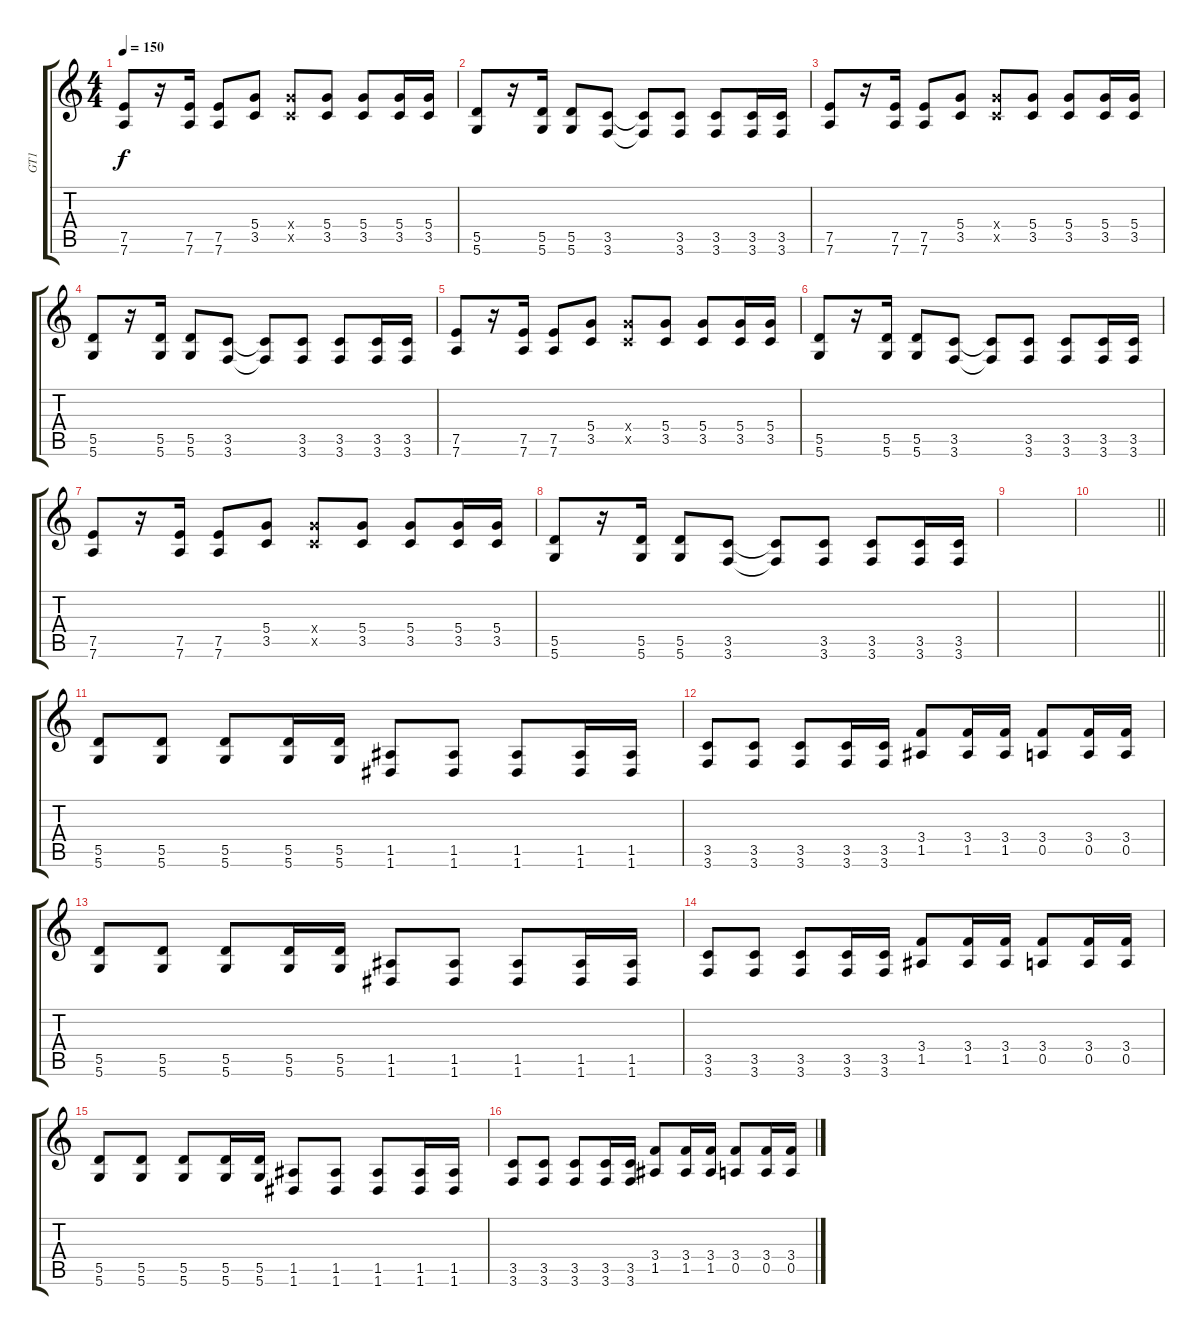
\track ("GT1" "GT1") {instrument distortionguitar}
\staff {score tabs}
\tuning (E4 A3 G3 D3 A2 D2) {hide}
\ts (4 4)
\tempo 150
\clef g2
\ks c
(7.5 7.6).8{dy f} r.16 (7.5 7.6).16 (7.5 7.6).8 (5.4 3.5).8 (5.4{x} 3.5{x}).8 (5.4 3.5).8 (5.4 3.5).8 (5.4 3.5).16 (5.4 3.5).16 |
(5.5 5.6).8 r.16 (5.5 5.6).16 (5.5 5.6).8 (3.5 3.6).8 (3.5{t} 3.6{t}).8 (3.5 3.6).8 (3.5 3.6).8 (3.5 3.6).16 (3.5 3.6).16 |
(7.5 7.6).8 r.16 (7.5 7.6).16 (7.5 7.6).8 (5.4 3.5).8 (5.4{x} 3.5{x}).8 (5.4 3.5).8 (5.4 3.5).8 (5.4 3.5).16 (5.4 3.5).16 |
(5.5 5.6).8 r.16 (5.5 5.6).16 (5.5 5.6).8 (3.5 3.6).8 (3.5{t} 3.6{t}).8 (3.5 3.6).8 (3.5 3.6).8 (3.5 3.6).16 (3.5 3.6).16 |
(7.5 7.6).8 r.16 (7.5 7.6).16 (7.5 7.6).8 (5.4 3.5).8 (5.4{x} 3.5{x}).8 (5.4 3.5).8 (5.4 3.5).8 (5.4 3.5).16 (5.4 3.5).16 |
(5.5 5.6).8 r.16 (5.5 5.6).16 (5.5 5.6).8 (3.5 3.6).8 (3.5{t} 3.6{t}).8 (3.5 3.6).8 (3.5 3.6).8 (3.5 3.6).16 (3.5 3.6).16 |
(7.5 7.6).8 r.16 (7.5 7.6).16 (7.5 7.6).8 (5.4 3.5).8 (5.4{x} 3.5{x}).8 (5.4 3.5).8 (5.4 3.5).8 (5.4 3.5).16 (5.4 3.5).16 |
(5.5 5.6).8 r.16 (5.5 5.6).16 (5.5 5.6).8 (3.5 3.6).8 (3.5{t} 3.6{t}).8 (3.5 3.6).8 (3.5 3.6).8 (3.5 3.6).16 (3.5 3.6).16 |
|
\barLineRight lightlight
|
(5.5 5.6).8 (5.5 5.6).8 (5.5 5.6).8 (5.5 5.6).16 (5.5 5.6).16 (1.5 1.6).8 (1.5 1.6).8 (1.5 1.6).8 (1.5 1.6).16 (1.5 1.6).16 |
(3.5 3.6).8 (3.5 3.6).8 (3.5 3.6).8 (3.5 3.6).16 (3.5 3.6).16 (3.4 1.5).8 (3.4 1.5).16 (3.4 1.5).16 (3.4 0.5).8 (3.4 0.5).16 (3.4 0.5).16 |
(5.5 5.6).8 (5.5 5.6).8 (5.5 5.6).8 (5.5 5.6).16 (5.5 5.6).16 (1.5 1.6).8 (1.5 1.6).8 (1.5 1.6).8 (1.5 1.6).16 (1.5 1.6).16 |
(3.5 3.6).8 (3.5 3.6).8 (3.5 3.6).8 (3.5 3.6).16 (3.5 3.6).16 (3.4 1.5).8 (3.4 1.5).16 (3.4 1.5).16 (3.4 0.5).8 (3.4 0.5).16 (3.4 0.5).16 |
(5.5 5.6).8 (5.5 5.6).8 (5.5 5.6).8 (5.5 5.6).16 (5.5 5.6).16 (1.5 1.6).8 (1.5 1.6).8 (1.5 1.6).8 (1.5 1.6).16 (1.5 1.6).16 |
(3.5 3.6).8 (3.5 3.6).8 (3.5 3.6).8 (3.5 3.6).16 (3.5 3.6).16 (3.4 1.5).8 (3.4 1.5).16 (3.4 1.5).16 (3.4 0.5).8 (3.4 0.5).16 (3.4 0.5).16
